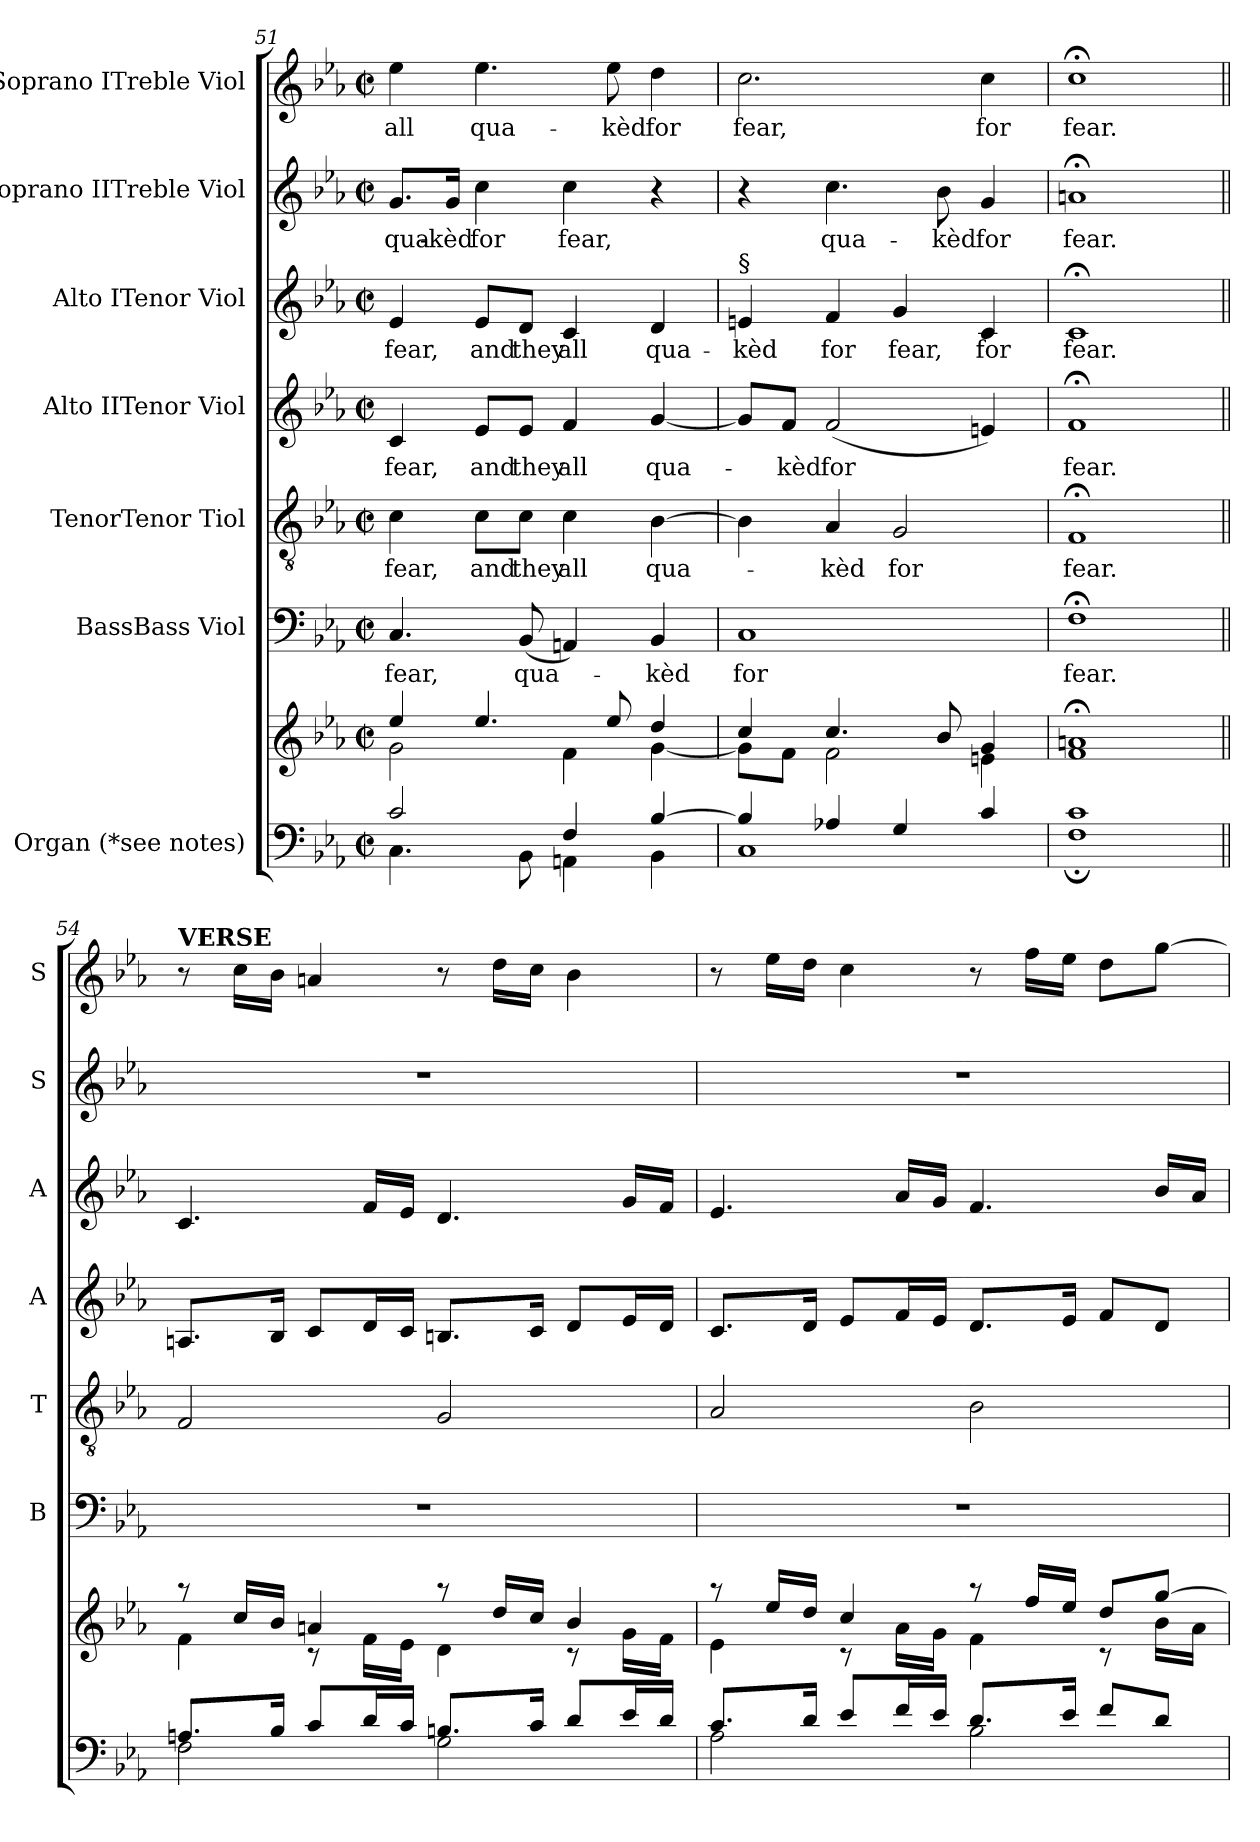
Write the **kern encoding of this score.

**kern	**kern	**kern	**text	**kern	**text	**kern	**text	**kern	**text	**kern	**text	**kern	**text
*part7	*part7	*part6	*part6	*part5	*part5	*part4	*part4	*part3	*part3	*part2	*part2	*part1	*part1
*staff8	*staff7	*staff6	*staff6	*staff5	*staff5	*staff4	*staff4	*staff3	*staff3	*staff2	*staff2	*staff1	*staff1
*I"Organ (*see notes)	*	*I"BassBass Viol	*	*I"TenorTenor Tiol	*	*I"Alto IITenor Viol	*	*I"Alto ITenor Viol	*	*I"Soprano IITreble Viol	*	*I"Soprano ITreble Viol	*
*	*	*I'B	*	*I'T	*	*I'A	*	*I'A	*	*I'S	*	*I'S	*
*clefF4	*clefG2	*clefF4	*	*clefGv2	*	*clefG2	*	*clefG2	*	*clefG2	*	*clefG2	*
*	*	*	*	*ITrd7c12	*	*	*	*	*	*	*	*	*
*k[b-e-a-]	*k[b-e-a-]	*k[b-e-a-]	*	*k[b-e-a-]	*	*k[b-e-a-]	*	*k[b-e-a-]	*	*k[b-e-a-]	*	*k[b-e-a-]	*
*E-:	*E-:	*E-:	*	*E-:	*	*E-:	*	*E-:	*	*E-:	*	*E-:	*
*M2/2	*M2/2	*M2/2	*	*M2/2	*	*M2/2	*	*M2/2	*	*M2/2	*	*M2/2	*
*met(c|)	*met(c|)	*met(c|)	*	*met(c|)	*	*met(c|)	*	*met(c|)	*	*met(c|)	*	*met(c|)	*
=51	=51	=51	=51	=51	=51	=51	=51	=51	=51	=51	=51	=51	=51
*^	*^	*	*	*	*	*	*	*	*	*	*	*	*
!	!	!	!	!	!LO:LY:b	!	!LO:LY:b	!	!LO:LY:b	!	!LO:LY:b	!	!LO:LY:b	!	!LO:LY:b
2c/	4.C\	4ee-/	2g\	4.C/	fear,	4C\	fear,	4c/	fear,	4e-/	fear,	8.g/L	qua-	4ee-\	all
!	!	!	!	!	!	!	!	!	!	!	!	!	!LO:LY:b	!	!
.	.	.	.	.	.	.	.	.	.	.	.	16g/Jk	-kèd	.	.
!	!	!	!	!	!	!	!LO:LY:b	!	!LO:LY:b	!	!LO:LY:b	!	!LO:LY:b	!	!LO:LY:b
.	.	4.ee-/	.	.	.	8C\L	and	8e-/L	and	8e-/L	and	4cc\	for	4.ee-\	qua-
!	!	!	!	!	!LO:LY:b	!	!LO:LY:b	!	!LO:LY:b	!	!LO:LY:b	!	!	!	!
.	8BB-\	.	.	(<8BB-/	qua-	8C\J	they	8e-/J	they	8d/J	they	.	.	.	.
!	!	!	!	!	!	!	!LO:LY:b	!	!LO:LY:b	!	!LO:LY:b	!	!LO:LY:b	!	!
4F/	4AAn\	.	4f\	4AAn/)	.	4C\	all	4f/	all	4c/	all	4cc\	fear,	.	.
!	!	!	!	!	!	!	!	!	!	!	!	!	!	!	!LO:LY:b
.	.	8ee-/	.	.	.	.	.	.	.	.	.	.	.	8ee-\	-kèd
!	!	!	!	!	!LO:LY:b	!	!LO:LY:b	!	!LO:LY:b	!	!LO:LY:b	!	!	!	!LO:LY:b
[>4B-/	4BB-\	4dd/	[<4g\	4BB-/	-kèd	[>4BB-\	qua-	[<4g/	qua-	4d/	qua-	4r	.	4dd\	for
=52	=52	=52	=52	=52	=52	=52	=52	=52	=52	=52	=52	=52	=52	=52	=52
!	!	!	!	!	!	!	!	!	!	!LO:TX:a:t=§	!	!	!	!	!
!	!	!	!	!	!LO:LY:b	!	!	!	!	!	!LO:LY:b	!	!	!	!LO:LY:b
4B-/]	1C	4cc/	8g\L]	1C	for	4BB-\]	.	8g/L]	.	4e/	-kèd	4r	.	2.cc\	fear,
!	!	!	!	!	!	!	!	!	!LO:LY:b	!	!	!	!	!	!
.	.	.	8f\J	.	.	.	.	8f/J	-kèd	.	.	.	.	.	.
!	!	!	!	!	!	!	!LO:LY:b	!	!LO:LY:b	!	!LO:LY:b	!	!LO:LY:b	!	!
4A-X/	.	4.cc/	2f\	.	.	4AA-/	-kèd	(<2f/	for	4f/	for	4.cc\	qua-	.	.
!	!	!	!	!	!	!	!LO:LY:b	!	!	!	!LO:LY:b	!	!	!	!
4G/	.	.	.	.	.	2GG/	for	.	.	4g/	fear,	.	.	.	.
!	!	!	!	!	!	!	!	!	!	!	!	!	!LO:LY:b	!	!
.	.	8b-/	.	.	.	.	.	.	.	.	.	8b-\	-kèd	.	.
!	!	!	!	!	!	!	!	!	!	!	!LO:LY:b	!	!LO:LY:b	!	!LO:LY:b
4c/	.	4g/	4en\	.	.	.	.	4en/)	.	4c/	for	4g/	for	4cc\	for
=53	=53	=53	=53	=53	=53	=53	=53	=53	=53	=53	=53	=53	=53	=53	=53
!	!	!	!	!	!LO:LY:b	!	!LO:LY:b	!	!LO:LY:b	!	!LO:LY:b	!	!LO:LY:b	!	!LO:LY:b
1c	1F;	1an;<	1f	1F;<	fear.	1FF;	fear.	1f;	fear.	1c;	fear.	1an;	fear.	1cc;<	fear.
!!LO:PB:g=z
=54||	=54||	=54||	=54||	=54||	=54||	=54||	=54||	=54||	=54||	=54||	=54||	=54||	=54||	=54||	=54||
!	!	!	!	!	!	!	!	!	!	!	!	!	!	!LO:TX:a:B:t=VERSE	!
8.An/L	2F\	8raa	4f\	1r	.	2FF/	.	8.An/L	.	4.c/	.	1r	.	8r	.
.	.	16cc/LL	.	.	.	.	.	.	.	.	.	.	.	16cc\LL	.
16B-/Jk	.	16b-/JJ	.	.	.	.	.	16B-/Jk	.	.	.	.	.	16b-\JJ	.
8c/L	.	4an/	8rc	.	.	.	.	8c/L	.	.	.	.	.	4an/	.
16d/L	.	.	16f\LL	.	.	.	.	16d/L	.	16f/LL	.	.	.	.	.
16c/JJ	.	.	16e-\JJ	.	.	.	.	16c/JJ	.	16e-/JJ	.	.	.	.	.
8.Bn/L	2G\	8raa	4d\	.	.	2GG/	.	8.Bn/L	.	4.d/	.	.	.	8r	.
.	.	16dd/LL	.	.	.	.	.	.	.	.	.	.	.	16dd\LL	.
16c/Jk	.	16cc/JJ	.	.	.	.	.	16c/Jk	.	.	.	.	.	16cc\JJ	.
8d/L	.	4b-/	8rc	.	.	.	.	8d/L	.	.	.	.	.	4b-\	.
16e-/L	.	.	16g\LL	.	.	.	.	16e-/L	.	16g/LL	.	.	.	.	.
16d/JJ	.	.	16f\JJ	.	.	.	.	16d/JJ	.	16f/JJ	.	.	.	.	.
=55	=55	=55	=55	=55	=55	=55	=55	=55	=55	=55	=55	=55	=55	=55	=55
8.c/L	2A-\	8raa	4e-\	1r	.	2AA-/	.	8.c/L	.	4.e-/	.	1r	.	8r	.
.	.	16ee-/LL	.	.	.	.	.	.	.	.	.	.	.	16ee-\LL	.
16d/Jk	.	16dd/JJ	.	.	.	.	.	16d/Jk	.	.	.	.	.	16dd\JJ	.
8e-/L	.	4cc/	8rc	.	.	.	.	8e-/L	.	.	.	.	.	4cc\	.
16f/L	.	.	16a-\LL	.	.	.	.	16f/L	.	16a-/LL	.	.	.	.	.
16e-/JJ	.	.	16g\JJ	.	.	.	.	16e-/JJ	.	16g/JJ	.	.	.	.	.
8.d/L	2B-\	8raa	4f\	.	.	2BB-\	.	8.d/L	.	4.f/	.	.	.	8r	.
.	.	16ff/LL	.	.	.	.	.	.	.	.	.	.	.	16ff\LL	.
16e-/Jk	.	16ee-/JJ	.	.	.	.	.	16e-/Jk	.	.	.	.	.	16ee-\JJ	.
8f/L	.	8dd/L	8rc	.	.	.	.	8f/L	.	.	.	.	.	8dd\L	.
8d/J	.	[>8gg/J	16b-\LL	.	.	.	.	8d/J	.	16b-/LL	.	.	.	[>8gg\J	.
.	.	.	16a-\JJ	.	.	.	.	.	.	16a-/JJ	.	.	.	.	.
*v	*v	*	*	*	*	*	*	*	*	*	*	*	*	*	*
*	*v	*v	*	*	*	*	*	*	*	*	*	*	*	*
=	=	=	=	=	=	=	=	=	=	=	=	=	=
*-	*-	*-	*-	*-	*-	*-	*-	*-	*-	*-	*-	*-	*-
